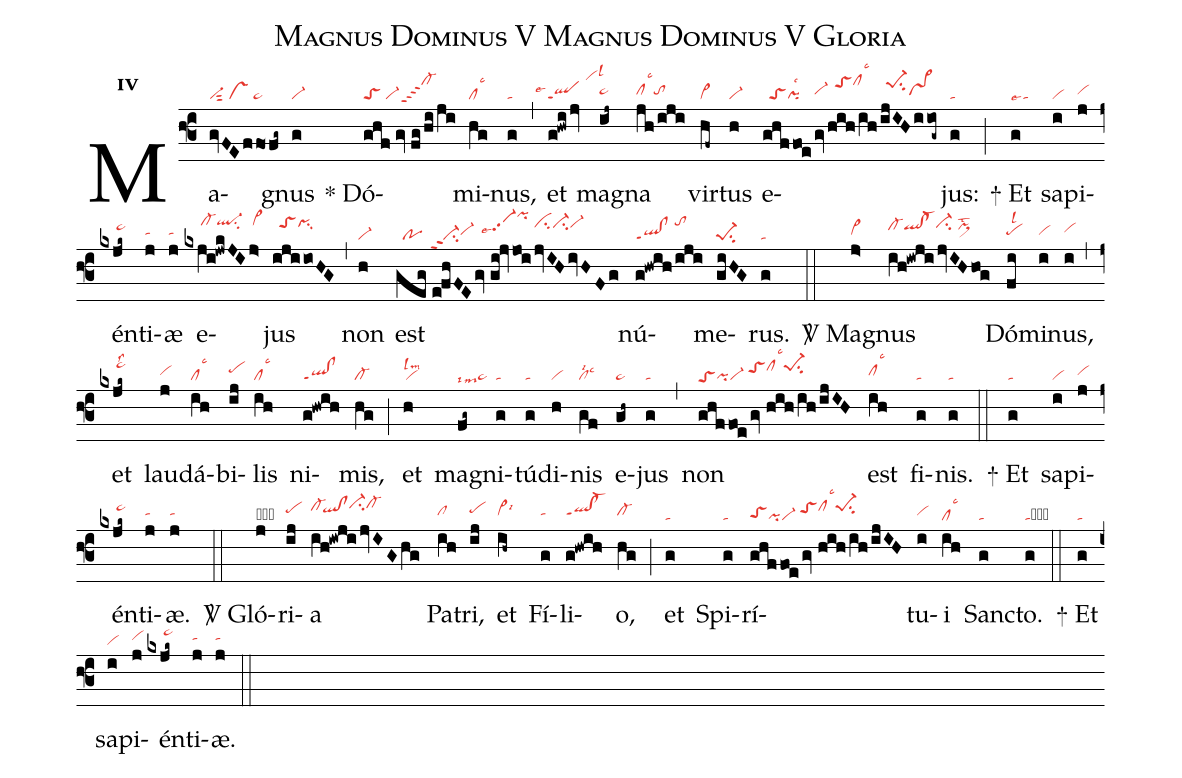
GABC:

name:Magnus Dominus V Magnus Dominus V Gloria;
office-part:re;
mode:4;
nabc-lines:1;
%%
initial-style: 1;
name:Magnus Dominus;
mode: 2;
office-part: Responsorium;
annotation: Resp;
annotation: ii;
nabc-lines:1;
%%
(f3) Ma(gvFEffo/fg~|vi-sut2/vs/pe~)gnus(g|vi-) <sp>*</sp> Dó(ghf//gv//fg/hi/ji|toS/vi-cl-hlppt4)mi(hg|cllsc3)nus,(g|ta) (,) et(g!hwi/jv|````qlppt1lse4/vihnlsl3) ma(ij~|ta>hh)gna(jh/iji|clhhlsc3tohh) vir(hf~|vi>)tus(h|vi-) e(ghffoe|//toSpilsc2|/gv/hih/ih|vi-hh//toShkclhllsc3|/ijIHiiog~|//pe-1hksu2vs>hh)jus:(g|ta) (;)

<sp>+</sp> Et(g|talse4) sa(i|vi)pi(j|vihh)én(kxjk~|/////pe~hj)ti(j|tahh)æ(j|tahh) e(kxji!jwkJIj>|/////cl-hlql-hlsu2vi>hl)jus(ijiioHG|//toShkpihksu1) (,) non(h|vi-) est(geg//e!fhFEgv//gi@jvjoi|//po//vi-ppt2su2vi-hh//vi-hjpp2lse7pihp|jvIHivHFg|cihkci-hkvi-hk) nú(g!hwih/iji|ql!clppt1/tohl)me(giHG|pe-1su2)rus.(g|ta) (::)

<sp>V/</sp> Ma(j>|vi>hh)gnus(ih!iwji/jvIHhog|cl-hjqlhj!cl-hjci-hk/pi>hjlst2) Dó(fi|pehhlsl2)mi(i|vihh)nus,(i|vihi) (,) et(kxjk~|/////pe~hklss2) lau(j|vihh)dá(ih|cllsc3)bi(ij|pehi)lis(ih|cllsc3) ni(g!hwih|ql!clppt1)mis,(hg|cl-) (;) et(h|vilslm2) ma(fg~|ta>lsim7)gni(g|ta)tú(g|ta)di(h|vi)nis(gf|cllsi2lsc3) e(gh~|pe~)jus(g|ta) (,) non(ghffoe/gv//hih/ih/ijIH|toShepivi-/toShiclhjlsc3pe-1hjsu2) est(ih|clhhlsc3) fi(g|ta)nis.(g|ta) (::)

<sp>+</sp> Et(g|ta) sa(i|vi)pi(j|vihh)én(kxjk~|/////pe~hj)ti(j|tahh)æ.(j|tahh) (::)

<sp>V/</sp> Gló(j|obvihi)ri(ij|pehi)a(ih!iwji/jvIGhg|cl-hj`qlhi!clhici-hkcl-hk) Pa(ih|clhh)tri,(ij|pehi) et(ih~|vi>hhlsi6) Fí(g|tahh)li(g!hwih|qlhh!cl-hhppt1)o,(hg|cl-hh) (;) et(g|ta) Spi(g|ta)rí(ghffoe/gv//hih/ih/ijIH|toShgpivi-/toShiclhjlsc3pe-1hjsu2)tu(i|vihh)i(ih|cllsc3) Sanc(g|ta)to.(g|tacb) (::)

<sp>+</sp> Et(g|ta) sa(i|vi)pi(j|vihh)én(kxjk~|/////pe~hj)ti(j|tahh)æ.(j|tahh) (::)
